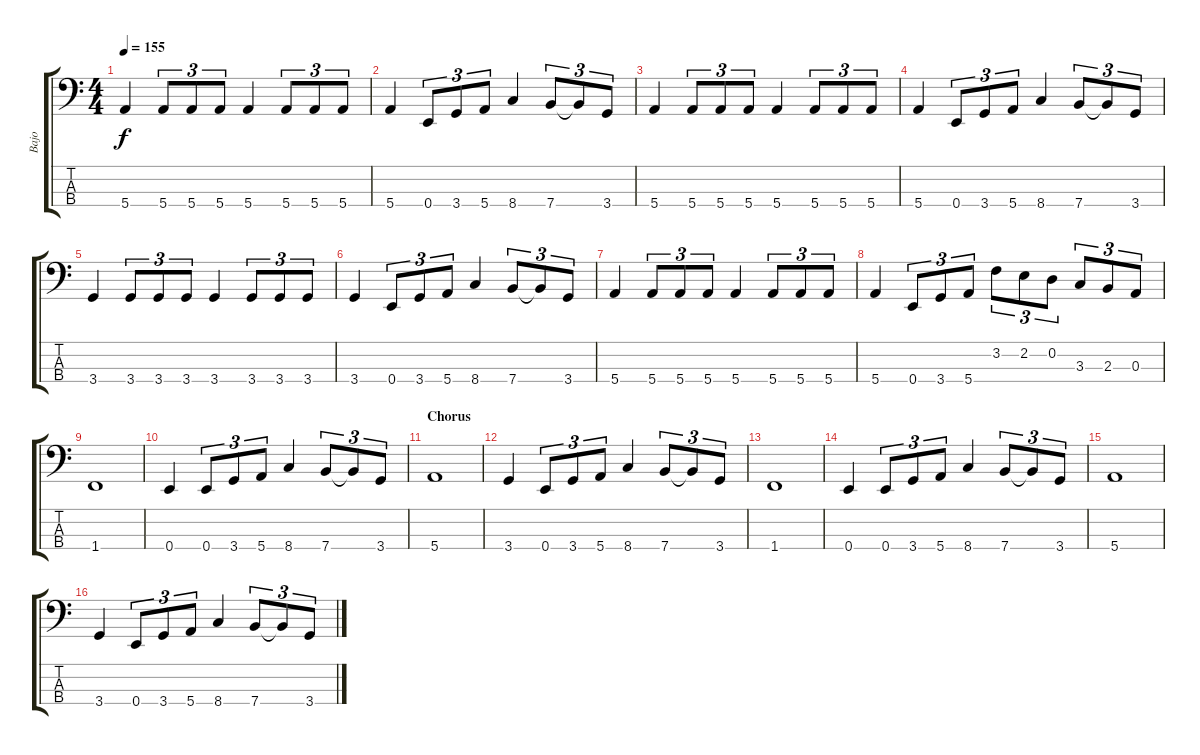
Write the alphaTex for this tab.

\track ("Bajo" "Bajo") {instrument electricbassfinger}
\staff {score tabs}
\tuning (G2 D2 A1 E1) {hide}
\ts (4 4)
\tempo 155
\clef f4
\ks c
5.4.4{dy f} 5.4.8{tu (3 2)} 5.4.8{tu (3 2)} 5.4.8{tu (3 2)} 5.4.4 5.4.8{tu (3 2)} 5.4.8{tu (3 2)} 5.4.8{tu (3 2)} |
5.4.4 0.4.8{tu (3 2)} 3.4.8{tu (3 2)} 5.4.8{tu (3 2)} 8.4.4 7.4.8{tu (3 2)} 7.4{t}.8{tu (3 2)} 3.4.8{tu (3 2)} |
5.4.4 5.4.8{tu (3 2)} 5.4.8{tu (3 2)} 5.4.8{tu (3 2)} 5.4.4 5.4.8{tu (3 2)} 5.4.8{tu (3 2)} 5.4.8{tu (3 2)} |
5.4.4 0.4.8{tu (3 2)} 3.4.8{tu (3 2)} 5.4.8{tu (3 2)} 8.4.4 7.4.8{tu (3 2)} 7.4{t}.8{tu (3 2)} 3.4.8{tu (3 2)} |
3.4.4 3.4.8{tu (3 2)} 3.4.8{tu (3 2)} 3.4.8{tu (3 2)} 3.4.4 3.4.8{tu (3 2)} 3.4.8{tu (3 2)} 3.4.8{tu (3 2)} |
3.4.4 0.4.8{tu (3 2)} 3.4.8{tu (3 2)} 5.4.8{tu (3 2)} 8.4.4 7.4.8{tu (3 2)} 7.4{t}.8{tu (3 2)} 3.4.8{tu (3 2)} |
5.4.4 5.4.8{tu (3 2)} 5.4.8{tu (3 2)} 5.4.8{tu (3 2)} 5.4.4 5.4.8{tu (3 2)} 5.4.8{tu (3 2)} 5.4.8{tu (3 2)} |
5.4.4 0.4.8{tu (3 2)} 3.4.8{tu (3 2)} 5.4.8{tu (3 2)} 3.2.8{tu (3 2)} 2.2.8{tu (3 2)} 0.2.8{tu (3 2)} 3.3.8{tu (3 2)} 2.3.8{tu (3 2)} 0.3.8{tu (3 2)} |
1.4.1 |
0.4.4 0.4.8{tu (3 2)} 3.4.8{tu (3 2)} 5.4.8{tu (3 2)} 8.4.4 7.4.8{tu (3 2)} 7.4{t}.8{tu (3 2)} 3.4.8{tu (3 2)} |
\section ("" "Chorus")
5.4.1 |
3.4.4 0.4.8{tu (3 2)} 3.4.8{tu (3 2)} 5.4.8{tu (3 2)} 8.4.4 7.4.8{tu (3 2)} 7.4{t}.8{tu (3 2)} 3.4.8{tu (3 2)} |
1.4.1 |
0.4.4 0.4.8{tu (3 2)} 3.4.8{tu (3 2)} 5.4.8{tu (3 2)} 8.4.4 7.4.8{tu (3 2)} 7.4{t}.8{tu (3 2)} 3.4.8{tu (3 2)} |
5.4.1 |
3.4.4 0.4.8{tu (3 2)} 3.4.8{tu (3 2)} 5.4.8{tu (3 2)} 8.4.4 7.4.8{tu (3 2)} 7.4{t}.8{tu (3 2)} 3.4.8{tu (3 2)}
